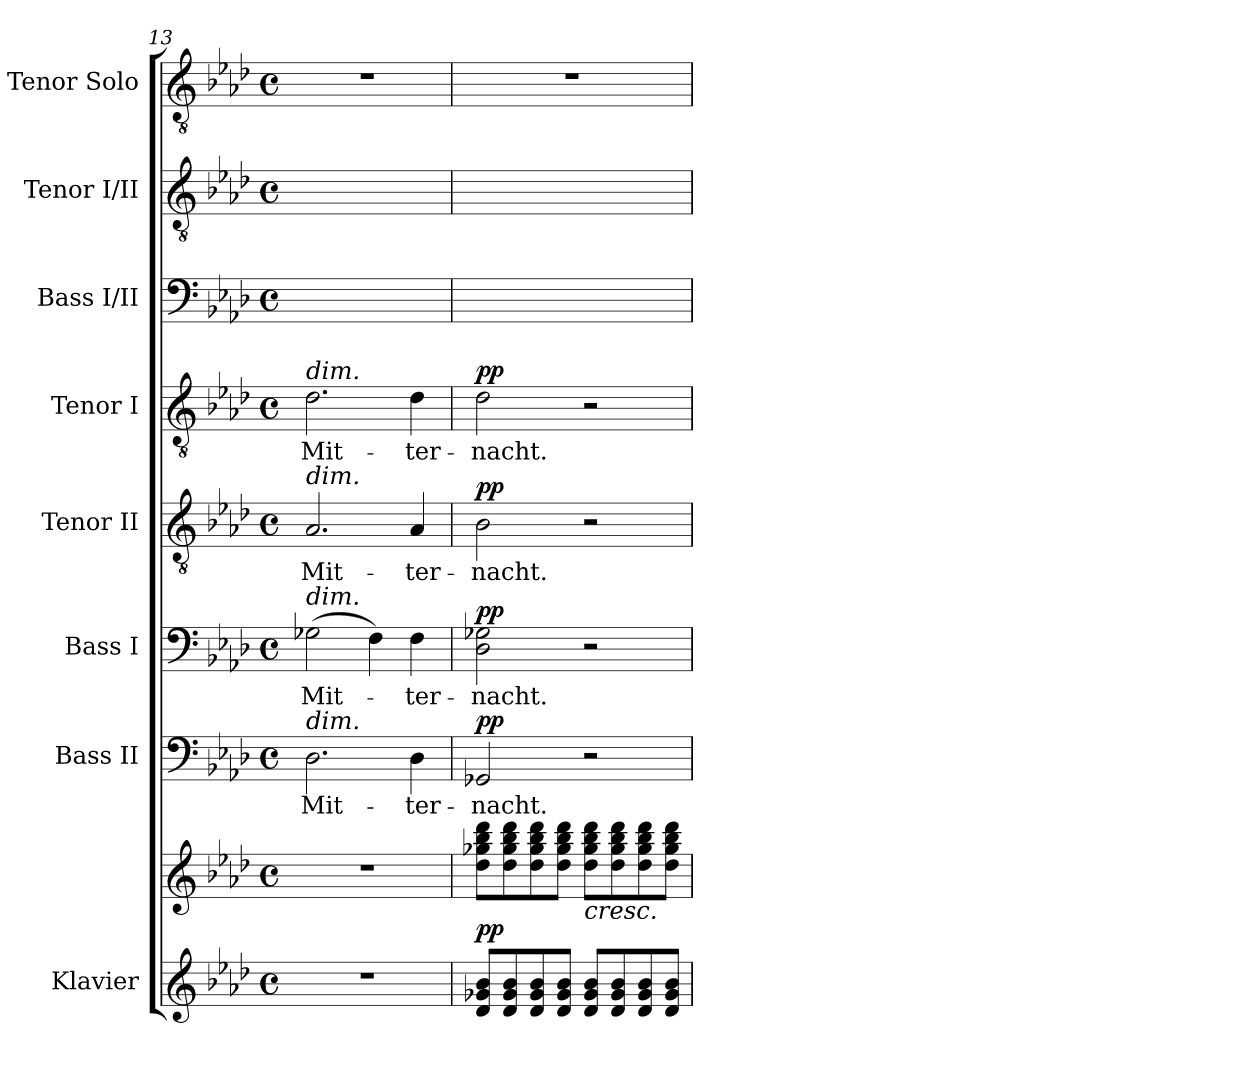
**kern	**kern	**dynam	**kern	**text	**dynam	**kern	**text	**dynam	**kern	**text	**dynam	**kern	**text	**dynam	**kern	**text	**kern	**text	**kern
*part8	*part8	*part8	*part7	*part7	*part7	*part6	*part6	*part6	*part5	*part5	*part5	*part4	*part4	*part4	*part3	*part3	*part2	*part2	*part1
*staff9	*staff8	*staff8/9	*staff7	*staff7	*staff7	*staff6	*staff6	*staff6	*staff5	*staff5	*staff5	*staff4	*staff4	*staff4	*staff3	*staff3	*staff2	*staff2	*staff1
*I"Klavier	*	*	*I"Bass II	*	*	*I"Bass I	*	*	*I"Tenor II	*	*	*I"Tenor I	*	*	*I"Bass I/II	*	*I"Tenor I/II	*	*I"Tenor Solo
*I'Klav.	*	*	*I'B.	*	*	*I'B.	*	*	*I'T.	*	*	*I'T.	*	*	*I'B.	*	*I'T.	*	*I'T. Solo
*clefG2	*clefG2	*	*clefF4	*	*	*clefF4	*	*	*clefGv2	*	*	*clefGv2	*	*	*clefF4	*	*clefGv2	*	*clefGv2
*	*	*	*	*	*	*	*	*	*ITrd7c12	*	*	*ITrd7c12	*	*	*	*	*ITrd7c12	*	*ITrd7c12
*k[b-e-a-d-]	*k[b-e-a-d-]	*	*k[b-e-a-d-]	*	*	*k[b-e-a-d-]	*	*	*k[b-e-a-d-]	*	*	*k[b-e-a-d-]	*	*	*k[b-e-a-d-]	*	*k[b-e-a-d-]	*	*k[b-e-a-d-]
*A-:	*A-:	*	*A-:	*	*	*A-:	*	*	*A-:	*	*	*A-:	*	*	*A-:	*	*A-:	*	*A-:
*M4/4	*M4/4	*	*M4/4	*	*	*M4/4	*	*	*M4/4	*	*	*M4/4	*	*	*M4/4	*	*M4/4	*	*M4/4
*met(c)	*met(c)	*	*met(c)	*	*	*met(c)	*	*	*met(c)	*	*	*met(c)	*	*	*met(c)	*	*met(c)	*	*met(c)
=13	=13	=13	=13	=13	=13	=13	=13	=13	=13	=13	=13	=13	=13	=13	=13	=13	=13	=13	=13
!	!	!	!	!LO:LY:b:color=#000000	!	!	!	!	!	!	!	!	!	!	!	!	!	!	!
!	!	!	!	!	!	!	!LO:LY:b:color=#000000	!	!	!	!	!	!	!	!	!	!	!	!
!	!	!	!	!	!	!	!	!	!	!LO:LY:b:color=#000000	!	!	!	!	!	!	!	!	!
!	!	!	!	!	!	!	!	!	!	!	!	!	!LO:LY:b:color=#000000	!	!	!	!	!	!
!	!	!	!	!	!	!	!	!	!	!	!	!	!	!	!	!LO:LY:b:color=#000000	!	!	!
*	*	*	*	*	*	*	*	*	*	*	*	*	*	*	*^	*	*	*	*
!	!	!	!	!	!	!	!	!	!	!	!	!LO:TX:a:i:t=dim.	!	!	!	!	!	!	!	!
!	!	!	!	!	!	!	!	!	!LO:TX:a:i:t=dim.	!	!	!	!	!	!	!	!	!	!	!
!	!	!	!	!	!	!LO:TX:a:i:t=dim.	!	!	!	!	!	!	!	!	!	!	!	!	!	!
!	!	!	!LO:TX:a:i:t=dim.	!	!	!	!	!	!	!	!	!	!	!	!	!	!	!	!	!
!	!	!	!	!	!	!	!	!	!	!	!	!	!	!	!	!	!	!	!LO:LY:b:color=#000000	!
*	*	*	*	*	*	*	*	*	*	*	*	*	*	*	*	*	*	*^	*	*
1r	1r	.	2.D-i\	Mit-	.	(2G-Xi\	Mit-	.	2.AA-i/	Mit-	.	2.D-i\	Mit-	.	(2G-Xi/yy	2.D-i\yy	Mit-	2.D-i/yy	2.AA-i\yy	Mit-	1r
.	.	.	.	.	.	4Fi\)	.	.	.	.	.	.	.	.	4Fi\yy)	.	.	.	.	.	.
!	!	!	!	!LO:LY:b:color=#000000	!	!	!	!	!	!	!	!	!	!	!	!	!	!	!	!	!
!	!	!	!	!	!	!	!LO:LY:b:color=#000000	!	!	!	!	!	!	!	!	!	!	!	!	!	!
!	!	!	!	!	!	!	!	!	!	!LO:LY:b:color=#000000	!	!	!	!	!	!	!	!	!	!	!
!	!	!	!	!	!	!	!	!	!	!	!	!	!LO:LY:b:color=#000000	!	!	!	!	!	!	!	!
!	!	!	!	!	!	!	!	!	!	!	!	!	!	!	!	!	!LO:LY:b:color=#000000	!	!	!	!
!	!	!	!	!	!	!	!	!	!	!	!	!	!	!	!	!	!	!	!	!LO:LY:b:color=#000000	!
.	.	.	4D-i\	-ter-	.	4Fi\	-ter-	.	4AA-i/	-ter-	.	4D-i\	-ter-	.	4Fi/yy	4D-i\yy	-ter-	4D-i/yy	4AA-i\yy	-ter-	.
=14	=14	=14	=14	=14	=14	=14	=14	=14	=14	=14	=14	=14	=14	=14	=14	=14	=14	=14	=14	=14	=14
!	!	!	!	!LO:LY:b:color=#000000	!	!	!	!	!	!	!	!	!	!	!	!	!	!	!	!	!
!	!	!	!	!	!	!	!LO:LY:b:color=#000000	!	!	!	!	!	!	!	!	!	!	!	!	!	!
!	!	!	!	!	!	!	!	!	!	!LO:LY:b:color=#000000	!	!	!	!	!	!	!	!	!	!	!
!	!	!	!	!	!	!	!	!	!	!	!	!	!LO:LY:b:color=#000000	!	!	!	!	!	!	!	!
!	!	!	!	!	!	!	!	!	!	!	!	!	!	!	!	!	!LO:LY:b:color=#000000	!	!	!	!
!	!	!	!	!	!	!	!	!	!	!	!	!	!	!	!	!	!	!	!	!LO:LY:b:color=#000000	!
8d-i/ 8g-Xi 8b-iL	8dd-i\ 8gg-Xi 8bb-i 8ddd-iL	pp	2GG-Xi/	-nacht.	pp	2D-i\ 2G-Xi	-nacht.	pp	2BB-i\	-nacht.	pp	2D-i\	-nacht.	pp	2D-i/yy 2G-Xiyy	2GG-Xi\yy	-nacht.	2D-i/yy	2BB-i\yy	-nacht.	1r
8d-i/ 8g-i 8b-i	8dd-i\ 8gg-i 8bb-i 8ddd-i	.	.	.	.	.	.	.	.	.	.	.	.	.	.	.	.	.	.	.	.
8d-i/ 8g-i 8b-i	8dd-i\ 8gg-i 8bb-i 8ddd-i	.	.	.	.	.	.	.	.	.	.	.	.	.	.	.	.	.	.	.	.
8d-i/ 8g-i 8b-iJ	8dd-i\ 8gg-i 8bb-i 8ddd-iJ	.	.	.	.	.	.	.	.	.	.	.	.	.	.	.	.	.	.	.	.
!	!LO:TX:b:i:t=cresc.	!	!	!	!	!	!	!	!	!	!	!	!	!	!	!	!	!	!	!	!
8d-i/ 8g-i 8b-iL	8dd-i\ 8gg-i 8bb-i 8ddd-iL	.	2r	.	.	2r	.	.	2r	.	.	2r	.	.	2ryy	2ryy	.	2ryy	2ryy	.	.
8d-i/ 8g-i 8b-i	8dd-i\ 8gg-i 8bb-i 8ddd-i	.	.	.	.	.	.	.	.	.	.	.	.	.	.	.	.	.	.	.	.
8d-i/ 8g-i 8b-i	8dd-i\ 8gg-i 8bb-i 8ddd-i	.	.	.	.	.	.	.	.	.	.	.	.	.	.	.	.	.	.	.	.
8d-i/ 8g-i 8b-iJ	8dd-i\ 8gg-i 8bb-i 8ddd-iJ	.	.	.	.	.	.	.	.	.	.	.	.	.	.	.	.	.	.	.	.
*	*	*	*	*	*	*	*	*	*	*	*	*	*	*	*v	*v	*	*	*	*	*
*	*	*	*	*	*	*	*	*	*	*	*	*	*	*	*	*	*v	*v	*	*
=	=	=	=	=	=	=	=	=	=	=	=	=	=	=	=	=	=	=	=
*-	*-	*-	*-	*-	*-	*-	*-	*-	*-	*-	*-	*-	*-	*-	*-	*-	*-	*-	*-
